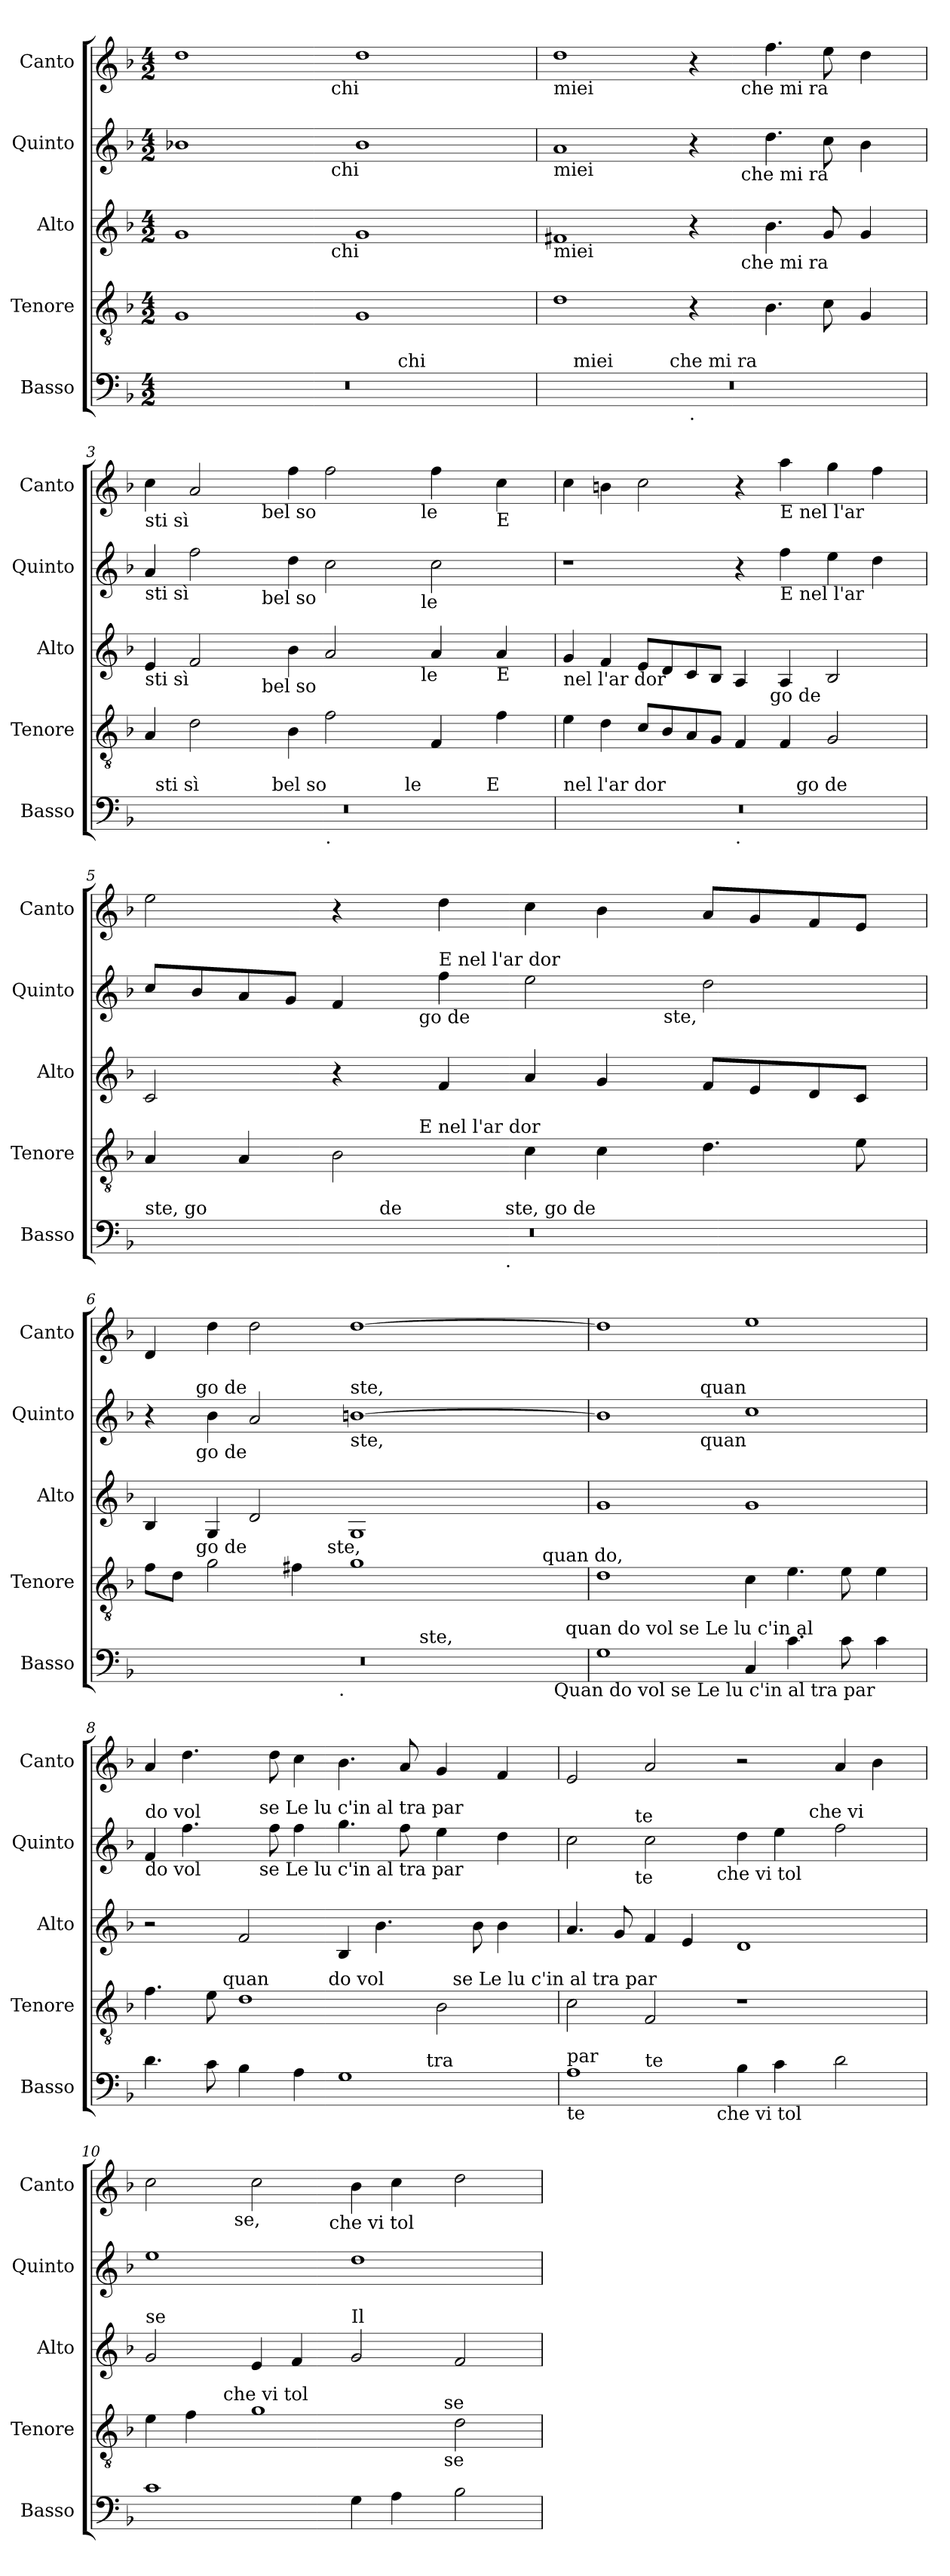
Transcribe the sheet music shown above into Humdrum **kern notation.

**kern	**kern	**kern	**kern	**kern
*part5	*part4	*part3	*part2	*part1
*staff5	*staff4	*staff3	*staff2	*staff1
*I"Basso	*I"Tenore	*I"Alto	*I"Quinto	*I"Canto
*I'Basso	*I'Tenore	*I'Alto	*I'Quinto	*I'Canto
*clefF4	*clefGv2	*clefG2	*clefG2	*clefG2
*ITrd7c12	*	*	*	*
*k[b-]	*k[b-]	*k[b-]	*k[b-]	*k[b-]
*F:	*F:	*F:	*F:	*F:
*M4/2	*M4/2	*M4/2	*M4/2	*M4/2
=1	=1	=1	=1	=1
!	!	!	!	!LO:TX:b:t=Oc
!	!	!	!LO:TX:b:t=Oc	!
!	!	!LO:TX:b:t=Oc	!	!
!LO:TX:a:t=Oc	!	!	!	!
*^	*	*^	*^	*^
0r	1ryy	1G	1g	2ryy	1b-X	2ryy	1dd	2ryy
.	.	.	.	4ryy	.	4ryy	.	4ryy
.	.	.	.	8ryy	.	8ryy	.	8ryy
.	.	.	.	32ryy	.	32ryy	.	32ryy
!	!	!	!	!	!	!	!	!LO:TX:b:t=chi
!	!	!	!	!	!	!LO:TX:b:t=chi	!	!
!	!	!	!	!LO:TX:b:t=chi	!	!	!	!
.	.	.	.	1ryy	.	1ryy	.	1ryy
.	8ryy	1G	1g	.	1b-	.	1dd	.
.	32ryy	.	.	.	.	.	.	.
!	!LO:TX:a:t=chi	!	!	!	!	!	!	!
.	2ryy	.	.	.	.	.	.	.
.	4ryy	.	.	.	.	.	.	.
.	16.ryy	.	.	16.ryy	.	16.ryy	.	16.ryy
=2	=2	=2	=2	=2	=2	=2	=2	=2
!	!	!	!	!	!	!	!LO:TX:b:t=miei	!
!	!	!	!	!	!LO:TX:b:t=miei	!	!	!
!	!	!	!LO:TX:b:t=miei	!	!	!	!	!
*^	*^	*	*	*	*	*	*	*
0r	16ryy	2...ryy	1ryy	1d	1f#X	1ryy	1a	1ryy	1dd	1ryy
!	!LO:TX:a:t=miei	!	!	!	!	!	!	!	!	!
.	1ryy	.	.	.	.	.	.	.	.	.
!	!	!LO:TX:a:t=che mi ra	!	!	!	!	!	!	!	!
.	.	1ryy	.	.	.	.	.	.	.	.
!	!	!	!LO:TX:b:t=.	!	!	!	!	!	!	!
.	.	.	1ryy	4r	4r	8ryy	4r	8ryy	4r	8ryy
.	2...ryy	.	.	.	.	.	.	.	.	.
.	.	.	.	.	.	32ryy	.	32ryy	.	32ryy
!	!	!	!	!	!	!	!	!	!	!LO:TX:b:t=che mi ra
!	!	!	!	!	!	!	!	!LO:TX:b:t=che mi ra	!	!
!	!	!	!	!	!	!LO:TX:b:t=che mi ra	!	!	!	!
.	.	.	.	.	.	2ryy	.	2ryy	.	2ryy
.	.	.	.	4.B-\	4.b-\	.	4.dd\	.	4.ff\	.
.	.	.	.	8c\	8g/	.	8cc\	.	8ee\	.
.	.	.	.	.	.	4ryy	.	4ryy	.	4ryy
.	.	.	.	4G/	4g/	.	4b-\	.	4dd\	.
.	.	.	.	.	.	16.ryy	.	16.ryy	.	16.ryy
.	.	16ryy	.	.	.	.	.	.	.	.
=3	=3	=3	=3	=3	=3	=3	=3	=3	=3	=3
!	!	!	!	!	!	!	!	!	!LO:TX:b:t=sti sì	!
!	!	!	!	!	!	!	!LO:TX:b:t=sti sì	!	!	!
!	!	!	!	!	!LO:TX:b:t=sti sì	!	!	!	!	!
*	*	*^	*^	*	*	*^	*	*^	*	*^
*	*	*	*	*	*	*	*	*	*	*	*	*	*	*	*
0r	32ryy	2ryy	1ryy	1ryy	1ryy	4A/	4e/	2ryy	1ryy	4a/	2ryy	1ryy	4cc\	2ryy	1ryy
!	!LO:TX:a:t=sti sì	!	!	!	!	!	!	!	!	!	!	!	!	!	!
.	1ryy	.	.	.	.	.	.	.	.	.	.	.	.	.	.
.	.	.	.	.	.	2d\	2f/	.	.	2ff\	.	.	2a/	.	.
.	.	8.ryy	.	.	.	.	.	8ryy	.	.	8ryy	.	.	8ryy	.
.	.	.	.	.	.	.	.	32ryy	.	.	32ryy	.	.	32ryy	.
!	!	!	!	!	!	!	!	!	!	!	!	!	!	!LO:TX:b:t=bel so	!
!	!	!	!	!	!	!	!	!	!	!	!LO:TX:b:t=bel so	!	!	!	!
!	!	!	!	!	!	!	!	!LO:TX:b:t=bel so	!	!	!	!	!	!	!
.	.	.	.	.	.	.	.	1ryy	.	.	1ryy	.	.	1ryy	.
!	!	!LO:TX:a:t=bel so	!	!	!	!	!	!	!	!	!	!	!	!	!
.	.	1ryy	.	.	.	.	.	.	.	.	.	.	.	.	.
.	.	.	.	.	.	4B-\	4b-\	.	.	4dd\	.	.	4ff\	.	.
!	!	!	!LO:TX:b:t=.	!	!	!	!	!	!	!	!	!	!	!	!
.	.	.	1ryy	4ryy	2ryy	2f\	2a/	.	4...ryy	2cc\	.	4...ryy	2ff\	.	4...ryy
.	2ryy	.	.	.	.	.	.	.	.	.	.	.	.	.	.
.	.	.	.	8ryy	.	.	.	.	.	.	.	.	.	.	.
.	.	.	.	32ryy	.	.	.	.	.	.	.	.	.	.	.
!	!	!	!	!LO:TX:a:t=le	!	!	!	!	!	!	!	!	!	!	!
.	.	.	.	2ryy	.	.	.	.	.	.	.	.	.	.	.
!	!	!	!	!	!	!	!	!	!	!	!	!	!	!	!LO:TX:b:t=le
!	!	!	!	!	!	!	!	!	!	!	!	!LO:TX:b:t=le	!	!	!
!	!	!	!	!	!	!	!	!	!LO:TX:b:t=le	!	!	!	!	!	!
.	.	.	.	.	.	.	.	.	2ryy	.	.	2ryy	.	.	2ryy
.	.	.	.	.	8..ryy	4F/	4a/	.	.	2cc\	.	.	4ff\	.	.
.	4...ryy	.	.	.	.	.	.	.	.	.	.	.	.	.	.
.	.	.	.	.	.	.	.	4ryy	.	.	4ryy	.	.	4ryy	.
.	.	4ryy	.	.	.	.	.	.	.	.	.	.	.	.	.
!	!	!	!	!	!LO:TX:a:t=E	!	!	!	!	!	!	!	!	!	!
.	.	.	.	.	4ryy	.	.	.	.	.	.	.	.	.	.
!	!	!	!	!	!	!	!	!	!	!	!	!	!LO:TX:b:t=E	!	!
!	!	!	!	!	!	!	!LO:TX:b:t=E	!	!	!	!	!	!	!	!
.	.	.	.	.	.	4f\	4a/	.	.	.	.	.	4cc\	.	.
.	.	.	.	16.ryy	.	.	.	16.ryy	.	.	16.ryy	.	.	16.ryy	.
.	.	16ryy	.	.	.	.	.	.	.	.	.	.	.	.	.
.	.	.	.	.	32ryy	.	.	.	32ryy	.	.	32ryy	.	.	32ryy
=4	=4	=4	=4	=4	=4	=4	=4	=4	=4	=4	=4	=4	=4	=4	=4
!	!	!	!	!	!	!	!	!	!	!	!	!	!LO:TX:b:t=nel l'ar dor,	!	!
!	!	!	!	!	!	!	!LO:TX:b:t=nel l'ar dor	!	!	!	!	!	!	!	!
!LO:TX:a:t=nel l'ar dor	!	!	!	!	!	!	!	!	!	!	!	!	!	!	!
*	*	*	*	*	*	*	*	*v	*v	*	*	*	*v	*v	*v
*	*	*v	*v	*v	*v	*	*	*	*v	*v	*v	*
0r	1ryy	1ryy	4e\	4g/	1ryy	1r	4cc\
.	.	.	4d\	4f/	.	.	4bn\
.	.	.	8c/L	8e/L	.	.	2cc\
.	.	.	8B-/	8d/	.	.	.
.	.	.	8A/	8c/	.	.	.
.	.	.	8G/J	8B-/J	.	.	.
!	!LO:TX:b:t=.	!	!	!	!	!	!
.	1ryy	4ryy	4F/	4A/	8..ryy	4r	4r
!	!	!	!	!	!LO:TX:b:t=go de	!	!
.	.	.	.	.	2ryy	.	.
!	!	!	!	!	!	!	!LO:TX:b:t=E nel l'ar
!	!	!	!	!	!	!LO:TX:b:t=E nel l'ar	!
.	.	16ryy	4F/	4A/	.	4ff\	4aa\
!	!	!LO:TX:a:t=go de	!	!	!	!	!
.	.	2ryy	.	.	.	.	.
.	.	.	2G/	2B-/	.	4ee\	4gg\
.	.	.	.	.	4ryy	.	.
.	.	.	.	.	.	4dd\	4ff\
.	.	8.ryy	.	.	.	.	.
.	.	.	.	.	32ryy	.	.
!!LO:LB:g=z
=5	=5	=5	=5	=5	=5	=5	=5
!	!	!	!	!	!	!LO:TX:a:t=dor,	!
!	!	!	!	!	!	!LO:TX:b:t=dor	!
!	!	!	!LO:TX:a:t=ste,	!	!	!	!
!LO:TX:a:t=ste, go	!	!	!	!	!	!	!
*	*	*	*^	*	*	*^	*
*	*	*	*	*	*v	*v	*	*^	*
0r	2ryy	2ryy	4A/	2ryy	2c/	8cc/L	2ryy	1ryy	2ee\
.	.	.	.	.	.	8b-/	.	.	.
.	.	.	4A/	.	.	8a/	.	.	.
.	.	.	.	.	.	8g/J	.	.	.
.	8ryy	4...ryy	2B-\	8..ryy	4r	4f/	8..ryy	.	4r
!	!LO:TX:a:t=de	!	!	!	!	!	!	!	!
.	1ryy	.	.	.	.	.	.	.	.
!	!	!	!	!	!	!	!LO:TX:b:t=go de	!	!
!	!	!	!	!LO:TX:a:t=E nel l'ar dor	!	!	!	!	!
.	.	.	.	1ryy	.	.	1ryy	.	.
!	!	!	!	!	!	!LO:TX:a:t=E nel l'ar dor	!	!	!
.	.	.	.	.	4f/	4ff\	.	.	4dd\
!	!	!LO:TX:a:t=ste, go de	!	!	!	!	!	!	!
!	!	!LO:TX:b:t=.	!	!	!	!	!	!	!
.	.	1ryy	.	.	.	.	.	.	.
.	.	.	4c\	.	4a/	2ee\	.	4ryy	4cc\
.	.	.	4c\	.	4g/	.	.	8ryy	4b-\
.	.	.	.	.	.	.	.	32ryy	.
!	!	!	!	!	!	!	!	!LO:TX:b:t=ste,	!
.	.	.	.	.	.	.	.	2ryy	.
.	.	.	4.d\	.	8f/L	2dd\	.	.	8a/L
.	4.ryy	.	.	.	8e/	.	.	.	8g/
.	.	.	.	4ryy	.	.	4ryy	.	.
.	.	.	.	.	8d/	.	.	.	8f/
.	.	.	8e\	.	8c/J	.	.	.	8e/J
.	.	.	.	.	.	.	.	16.ryy	.
.	.	32ryy	.	32ryy	.	.	32ryy	.	.
*	*	*	*	*	*	*	*v	*v	*
=6	=6	=6	=6	=6	=6	=6	=6	=6
*	*^	*^	*^	*	*	*	*	*
*	*	*	*	*	*	*	*^	*	*	*	*
0r	2ryy	1ryy	1ryy	1ryy	8f\L	8..ryy	2...ryy	1...ryy	4B-/	4r	8..ryy	4d/
.	.	.	.	.	8d\J	.	.	.	.	.	.	.
!	!	!	!	!	!	!	!	!	!	!	!LO:TX:b:t=go de	!
!	!	!	!	!	!	!	!	!	!	!	!LO:TX:a:t=go de	!
!	!	!	!	!	!	!LO:TX:a:t=go de	!	!	!	!	!	!
.	.	.	.	.	.	1ryy	.	.	.	.	1ryy	.
.	.	.	.	.	2g\	.	.	.	4G/	4b-\	.	4dd\
.	4...ryy	.	.	.	.	.	.	.	2d/	2a/	.	2dd\
.	.	.	.	.	4f#X\	.	.	.	.	.	.	.
!	!	!	!	!	!	!	!LO:TX:a:t=ste,	!	!	!	!	!
.	.	.	.	.	.	.	1ryy	.	.	.	.	.
!	!LO:TX:b:t=.	!	!	!	!	!	!	!	!	!	!	!
.	1ryy	.	.	.	.	.	.	.	.	.	.	.
!	!	!	!	!	!	!	!	!	!	!LO:TX:b:t=ste,	!	!
!	!	!	!	!	!	!	!	!	!	!LO:TX:a:t=ste,	!	!
.	.	4ryy	2ryy	2...ryy	1g	.	.	.	1G	[>1bn	.	[>1dd
.	.	.	.	.	.	2ryy	.	.	.	.	2ryy	.
.	.	16ryy	.	.	.	.	.	.	.	.	.	.
!	!	!LO:TX:a:t=ste,	!	!	!	!	!	!	!	!	!	!
.	.	2ryy	.	.	.	.	.	.	.	.	.	.
.	.	.	4ryy	.	.	.	.	.	.	.	.	.
.	.	.	.	.	.	4ryy	.	.	.	.	4ryy	.
.	.	.	8ryy	.	.	.	.	.	.	.	.	.
.	.	8.ryy	.	.	.	.	.	.	.	.	.	.
!	!	!	!	!	!	!	!	!LO:TX:a:t=quan do,	!	!	!	!
.	.	.	32ryy	.	.	.	.	8ryy	.	.	.	.
!	!	!	!LO:TX:b:t=Quan do vol se Le lu c'in al tra par	!	!	!	!	!	!	!	!	!
.	.	.	16.ryy	.	.	.	.	.	.	.	.	.
!	!	!	!	!LO:TX:a:t=quan do vol se Le lu c'in al	!	!	!	!	!	!	!	!
.	.	.	.	16ryy	.	.	16ryy	.	.	.	.	.
.	32ryy	.	.	.	.	32ryy	.	.	.	.	32ryy	.
*v	*v	*v	*v	*v	*	*	*	*	*	*	*	*
*	*v	*v	*v	*v	*	*	*	*
=7	=7	=7	=7	=7	=7
1GG	1d	1g	1b]	2ryy	1dd]
.	.	.	.	8..ryy	.
!	!	!	!	!LO:TX:b:t=quan	!
!	!	!	!	!LO:TX:a:t=quan	!
.	.	.	.	1ryy	.
4CC/	4c\	1g	1cc	.	1ee
4.C\	4.e\	.	.	.	.
8C\	8e\	.	.	.	.
.	.	.	.	4ryy	.
4C\	4e\	.	.	.	.
.	.	.	.	32ryy	.
=8	=8	=8	=8	=8	=8
!	!	!	!LO:TX:b:t=do vol	!	!
!	!	!	!LO:TX:a:t=do vol	!	!
*^	*^	*	*	*	*
*	*	*	*^	*	*	*	*
*	*	*	*	*^	*	*	*	*
4.D\	1ryy	4.f\	4..ryy	2ryy	1ryy	2r	4f/	2ryy	4a/
.	.	.	.	.	.	.	4.ff\	.	4.dd\
8C\	.	8e\	.	.	.	.	.	.	.
!	!	!	!LO:TX:a:t=quan	!	!	!	!	!	!
.	.	.	1ryy	.	.	.	.	.	.
4BB-\	.	1d	.	4...ryy	.	2f/	.	16.ryy	.
!	!	!	!	!	!	!	!	!LO:TX:b:t=se Le lu c'in al tra par	!
!	!	!	!	!	!	!	!	!LO:TX:a:t=se Le lu c'in al tra par	!
.	.	.	.	.	.	.	.	1ryy	.
.	.	.	.	.	.	.	8ff\	.	8dd\
4AA\	.	.	.	.	.	.	4ff\	.	4cc\
!	!	!	!	!LO:TX:a:t=do vol	!	!	!	!	!
.	.	.	.	1ryy	.	.	.	.	.
1GG	4...ryy	.	.	.	2ryy	4B-/	4.gg\	.	4.b-\
.	.	.	.	.	.	4.b-\	.	.	.
.	.	.	.	.	.	.	8ff\	.	8a/
.	.	.	2ryy	.	.	.	.	.	.
!	!LO:TX:a:t=tra	!	!	!	!	!	!	!	!
.	2ryy	.	.	.	.	.	.	.	.
.	.	2B-\	.	.	16ryy	.	4ee\	.	4g/
!	!	!	!	!	!LO:TX:a:t=se Le lu c'in al tra par	!	!	!	!
.	.	.	.	.	4..ryy	.	.	.	.
.	.	.	.	.	.	.	.	4ryy	.
.	.	.	.	.	.	8b-\	.	.	.
.	.	.	.	.	.	4b-\	4dd\	.	4f/
.	.	.	.	.	.	.	.	8ryy	.
.	.	.	16ryy	.	.	.	.	.	.
.	32ryy	.	.	32ryy	.	.	.	32ryy	.
=9	=9	=9	=9	=9	=9	=9	=9	=9	=9
!LO:TX:a:t=par	!	!	!	!	!	!	!	!	!
!LO:TX:b:t=te	!	!	!	!	!	!	!	!	!
*	*^	*v	*v	*v	*v	*	*^	*^	*
1AA	2ryy	2ryy	2c\	4.a/	2cc\	4...ryy	2ryy	1ryy	2e/
.	.	.	.	8g/	.	.	.	.	.
!	!	!	!	!	!	!LO:TX:b:t=te	!	!	!
!	!	!	!	!	!	!LO:TX:a:t=te	!	!	!
.	.	.	.	.	.	1ryy	.	.	.
!	!LO:TX:a:t=te	!	!	!	!	!	!	!	!
.	1.ryy	4ryy	2F/	4f/	2cc\	.	4ryy	.	2a/
.	.	8ryy	.	4e/	.	.	8ryy	.	.
.	.	32ryy	.	.	.	.	32ryy	.	.
!	!	!	!	!	!	!	!LO:TX:b:t=che vi tol	!	!
!	!	!LO:TX:b:t=che vi tol	!	!	!	!	!	!	!
.	.	1ryy	.	.	.	.	1ryy	.	.
4BB-\	.	.	1r	1d	4dd\	.	.	4ryy	2r
4C\	.	.	.	.	4ee\	.	.	8ryy	.
.	.	.	.	.	.	.	.	32ryy	.
!	!	!	!	!	!	!	!	!LO:TX:a:t=che vi	!
.	.	.	.	.	.	.	.	2ryy	.
.	.	.	.	.	.	2ryy	.	.	.
2D\	.	.	.	.	2ff\	.	.	.	4a/
.	.	.	.	.	.	.	.	.	4b-\
.	.	16.ryy	.	.	.	.	16.ryy	16.ryy	.
.	.	.	.	.	.	32ryy	.	.	.
!!LO:LB:g=z
=10	=10	=10	=10	=10	=10	=10	=10	=10	=10
!	!	!	!	!	!	!	!	!	!LO:TX:b:t=tol
!	!	!	!	!LO:TX:a:t=se	!	!	!	!	!
!	!	!	!LO:TX:b:t=che vi tol	!	!	!	!	!	!
!	!	!	!LO:TX:a:t=te	!	!	!	!	!	!
*	*	*	*^	*	*	*	*	*	*^
*v	*v	*v	*	*^	*	*v	*v	*v	*v	*	*^
1C	4e\	4ryy	1ryy	2g/	1ee	2cc\	4..ryy	2ryy
.	4f\	8ryy	.	.	.	.	.	.
.	.	32ryy	.	.	.	.	.	.
!	!	!LO:TX:a:t=che vi tol	!	!	!	!	!	!
.	.	1ryy	.	.	.	.	.	.
!	!	!	!	!	!	!	!LO:TX:b:t=se,	!
.	.	.	.	.	.	.	1ryy	.
.	1g	.	.	4e/	.	2cc\	.	4ryy
.	.	.	.	4f/	.	.	.	8ryy
.	.	.	.	.	.	.	.	32ryy
!	!	!	!	!	!	!	!	!LO:TX:b:t=che vi tol
.	.	.	.	.	.	.	.	1ryy
!	!	!	!	!LO:TX:a:t=Il	!	!	!	!
4GG\	.	.	4...ryy	2g/	1dd	4b-\	.	.
4AA\	.	.	.	.	.	4cc\	.	.
.	.	2ryy	.	.	.	.	.	.
.	.	.	.	.	.	.	2ryy	.
!	!	!	!LO:TX:b:t=se	!	!	!	!	!
!	!	!	!LO:TX:a:t=se	!	!	!	!	!
.	.	.	2ryy	.	.	.	.	.
2BB-\	2d\	.	.	2f/	.	2dd\	.	.
.	.	16.ryy	.	.	.	.	.	16.ryy
.	.	.	.	.	.	.	16ryy	.
.	.	.	32ryy	.	.	.	.	.
*	*v	*v	*v	*	*	*v	*v	*v
=	=	=	=	=
*-	*-	*-	*-	*-
